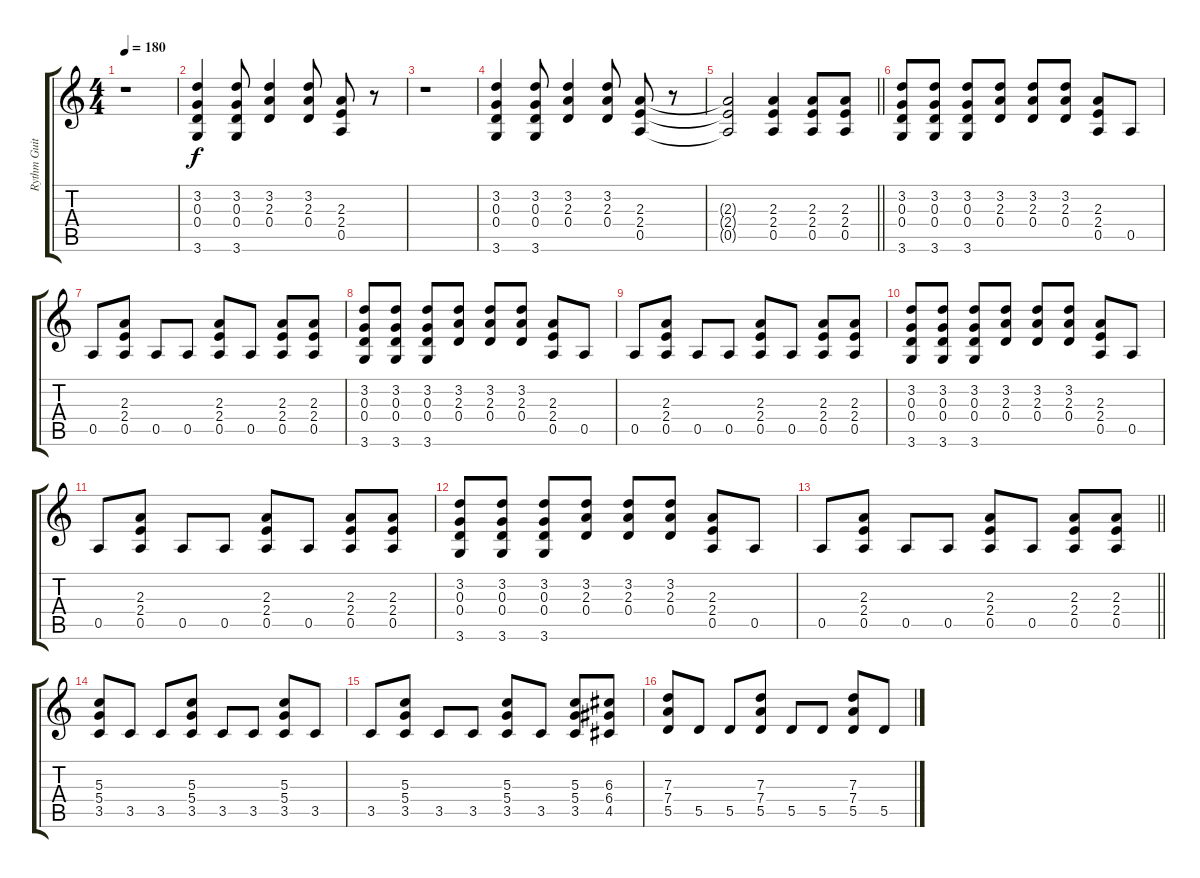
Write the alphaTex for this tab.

\track ("Rythm Guitar" "Rythm Guit") {instrument distortionguitar}
\staff {score tabs}
\tuning (E4 B3 G3 D3 A2 E2) {hide}
\ts (4 4)
\tempo 180
\clef g2
\ks c
r.1{dy f} |
(3.2 0.3 0.4 3.6).4 (3.2 0.3 0.4 3.6).8 (3.2 2.3 0.4).4 (3.2 2.3 0.4).8 (2.3 2.4 0.5).8 r.8 |
r.1 |
(3.2 0.3 0.4 3.6).4 (3.2 0.3 0.4 3.6).8 (3.2 2.3 0.4).4 (3.2 2.3 0.4).8 (2.3 2.4 0.5).8 r.8 |
\barLineRight lightlight
(2.3{t} 2.4{t} 0.5{t}).2 (2.3 2.4 0.5).4 (2.3 2.4 0.5).8 (2.3 2.4 0.5).8 |
(3.2 0.3 0.4 3.6).8 (3.2 0.3 0.4 3.6).8 (3.2 0.3 0.4 3.6).8 (3.2 2.3 0.4).8 (3.2 2.3 0.4).8 (3.2 2.3 0.4).8 (2.3 2.4 0.5).8 0.5.8 |
0.5.8 (2.3 2.4 0.5).8 0.5.8 0.5.8 (2.3 2.4 0.5).8 0.5.8 (2.3 2.4 0.5).8 (2.3 2.4 0.5).8 |
(3.2 0.3 0.4 3.6).8 (3.2 0.3 0.4 3.6).8 (3.2 0.3 0.4 3.6).8 (3.2 2.3 0.4).8 (3.2 2.3 0.4).8 (3.2 2.3 0.4).8 (2.3 2.4 0.5).8 0.5.8 |
0.5.8 (2.3 2.4 0.5).8 0.5.8 0.5.8 (2.3 2.4 0.5).8 0.5.8 (2.3 2.4 0.5).8 (2.3 2.4 0.5).8 |
(3.2 0.3 0.4 3.6).8 (3.2 0.3 0.4 3.6).8 (3.2 0.3 0.4 3.6).8 (3.2 2.3 0.4).8 (3.2 2.3 0.4).8 (3.2 2.3 0.4).8 (2.3 2.4 0.5).8 0.5.8 |
0.5.8 (2.3 2.4 0.5).8 0.5.8 0.5.8 (2.3 2.4 0.5).8 0.5.8 (2.3 2.4 0.5).8 (2.3 2.4 0.5).8 |
(3.2 0.3 0.4 3.6).8 (3.2 0.3 0.4 3.6).8 (3.2 0.3 0.4 3.6).8 (3.2 2.3 0.4).8 (3.2 2.3 0.4).8 (3.2 2.3 0.4).8 (2.3 2.4 0.5).8 0.5.8 |
\barLineRight lightlight
0.5.8 (2.3 2.4 0.5).8 0.5.8 0.5.8 (2.3 2.4 0.5).8 0.5.8 (2.3 2.4 0.5).8 (2.3 2.4 0.5).8 |
(5.3 5.4 3.5).8 3.5.8 3.5.8 (5.3 5.4 3.5).8 3.5.8 3.5.8 (5.3 5.4 3.5).8 3.5.8 |
3.5.8 (5.3 5.4 3.5).8 3.5.8 3.5.8 (5.3 5.4 3.5).8 3.5.8 (5.3 5.4 3.5).8 (6.3 6.4 4.5).8 |
(7.3 7.4 5.5).8 5.5.8 5.5.8 (7.3 7.4 5.5).8 5.5.8 5.5.8 (7.3 7.4 5.5).8 5.5.8
